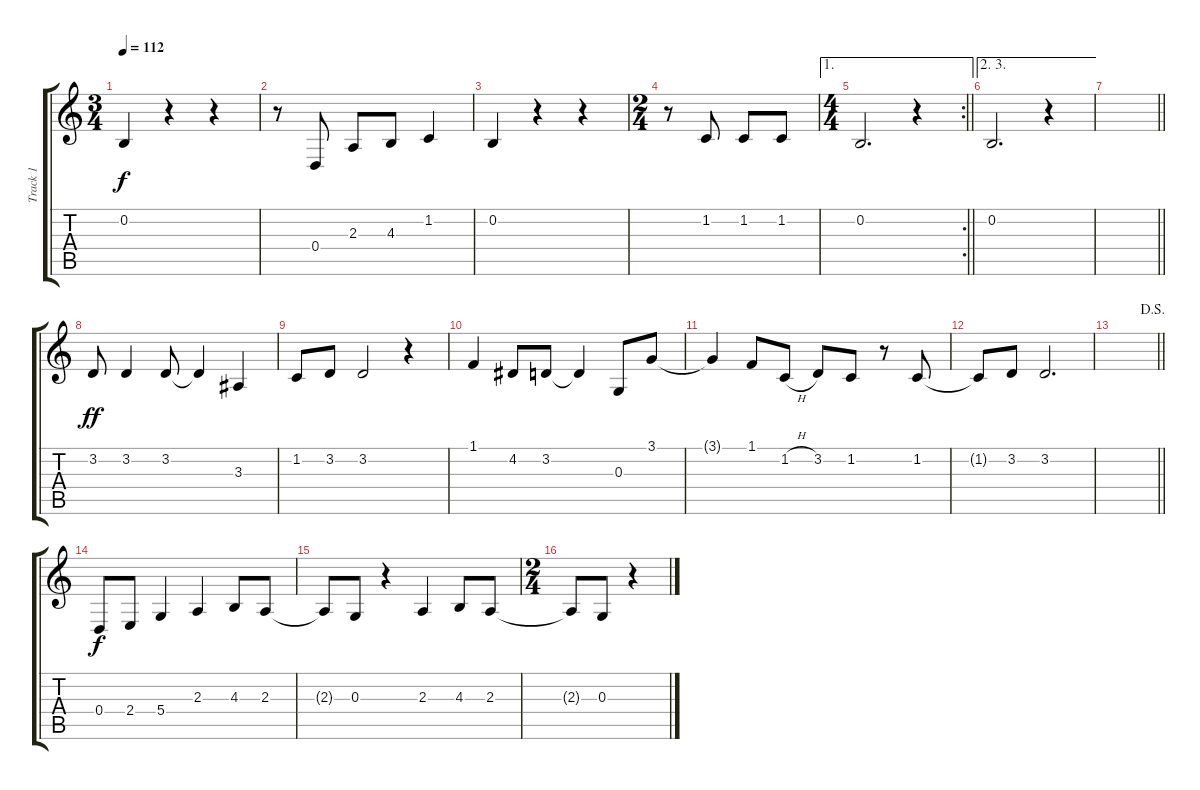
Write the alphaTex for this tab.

\track ("Track 1" "Track 1") {instrument tenorsax}
\staff {score tabs}
\tuning (E4 B3 G3 D3 A2 E2) {hide}
\ts (3 4)
\tempo 112
\clef g2
\ks c
0.2.4{dy f} r.4 r.4 |
r.8 0.4.8 2.3.8 4.3.8 1.2.4 |
0.2.4 r.4 r.4 |
\ts (2 4)
r.8 1.2.8 1.2.8 1.2.8 |
\ae 1
\rc 2
\ts (4 4)
\barLineRight lightlight
0.2.2{d} r.4 |
\ae (2 3)
0.2.2{d} r.4 |
\barLineRight lightlight
|
3.2.8{dy ff} 3.2.4 3.2.8 3.2{t}.4 3.3.4 |
1.2.8 3.2.8 3.2.2 r.4 |
1.1.4 4.2.8 3.2.8 3.2{t}.4 0.3.8 3.1.8 |
3.1{t}.4 1.1.8 1.2{h}.8 3.2.8 1.2.8 r.8 1.2.8 |
1.2{t}.8 3.2.8 3.2.2{d} |
\jump dalsegno
\barLineRight lightlight
|
0.4.8{dy f} 2.4.8 5.4.4 2.3.4 4.3.8 2.3.8 |
2.3{t}.8 0.3.8 r.4 2.3.4 4.3.8 2.3.8 |
\ts (2 4)
2.3{t}.8 0.3.8 r.4
